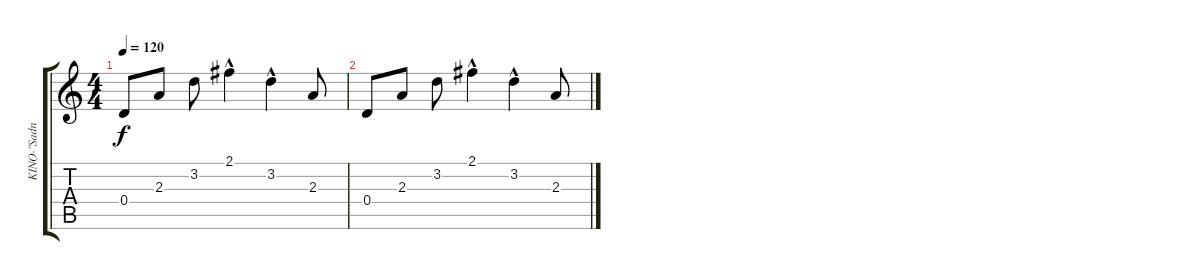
\track ("KINO-\"Sadness\"" "KINO-\"Sadn") {instrument electricguitarclean}
\staff {score tabs}
\tuning (E4 B3 G3 D3 A2 E2) {hide}
\ts (4 4)
\tempo 120
\clef g2
\ks c
0.4.8{dy f} 2.3.8 3.2.8 2.1{hac}.4 3.2{hac}.4 2.3.8 |
0.4.8 2.3.8 3.2.8 2.1{hac}.4 3.2{hac}.4 2.3.8
